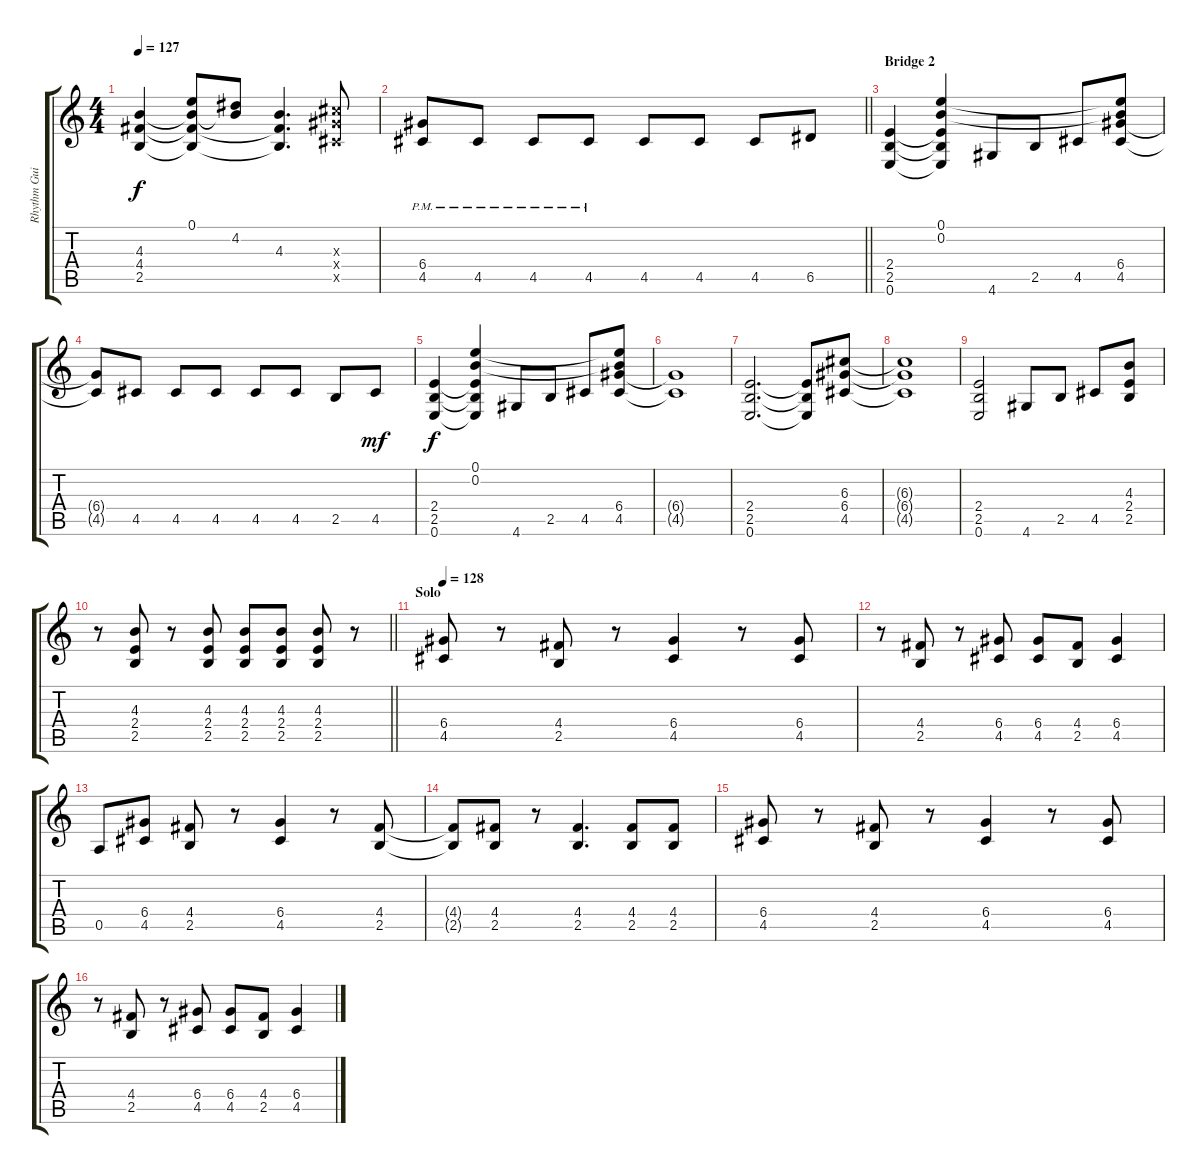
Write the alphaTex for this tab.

\track ("Rhythm Guitar" "Rhythm Gui") {instrument overdrivenguitar}
\staff {score tabs}
\tuning (E4 B3 G3 D3 A2 E2) {hide}
\ts (4 4)
\tempo 127
\clef g2
\ks c
(4.3 4.4 2.5).4{dy f} (0.1 4.3{t} 4.4{t} 2.5{t}).8 (4.2 4.3{t}).8 (4.3 4.4{t} 2.5{t}).4{d} (6.3{x} 6.4{x} 4.5{x}).8 |
\barLineRight lightlight
(6.4{pm} 4.5{pm}).8 4.5{pm}.8 4.5{pm}.8 4.5{pm}.8 4.5.8 4.5.8 4.5.8 6.5.8 |
\section ("" "Bridge 2")
(2.4 2.5 0.6).4 (0.1 0.2 2.4{t} 2.5{t} 0.6{t}).4 4.6.8 2.5.8 4.5.8 (0.1{t} 0.2{t} 6.4 4.5).8 |
(6.4{t} 4.5{t}).8 4.5.8 4.5.8 4.5.8 4.5.8 4.5.8 2.5.8 4.5.8{dy mf} |
(2.4 2.5 0.6).4{dy f} (0.1 0.2 2.4{t} 2.5{t} 0.6{t}).4 4.6.8 2.5.8 4.5.8 (0.1{t} 0.2{t} 6.4 4.5).8 |
(6.4{t} 4.5{t}).1 |
(2.4 2.5 0.6).2{d} (2.4{t} 2.5{t} 0.6{t}).8 (6.3 6.4 4.5).8 |
(6.3{t} 6.4{t} 4.5{t}).1 |
(2.4 2.5 0.6).2 4.6.8 2.5.8 4.5.8 (4.3 2.4 2.5).8 |
\barLineRight lightlight
r.8 (4.3 2.4 2.5).8 r.8 (4.3 2.4 2.5).8 (4.3 2.4 2.5).8 (4.3 2.4 2.5).8 (4.3 2.4 2.5).8 r.8 |
\section ("" "Solo")
\tempo 128
(6.4 4.5).8 r.8 (4.4 2.5).8 r.8 (6.4 4.5).4 r.8 (6.4 4.5).8 |
r.8 (4.4 2.5).8 r.8 (6.4 4.5).8 (6.4 4.5).8 (4.4 2.5).8 (6.4 4.5).4 |
0.5.8 (6.4 4.5).8 (4.4 2.5).8 r.8 (6.4 4.5).4 r.8 (4.4 2.5).8 |
(4.4{t} 2.5{t}).8 (4.4 2.5).8 r.8 (4.4 2.5).4{d} (4.4 2.5).8 (4.4 2.5).8 |
(6.4 4.5).8 r.8 (4.4 2.5).8 r.8 (6.4 4.5).4 r.8 (6.4 4.5).8 |
r.8 (4.4 2.5).8 r.8 (6.4 4.5).8 (6.4 4.5).8 (4.4 2.5).8 (6.4 4.5).4
